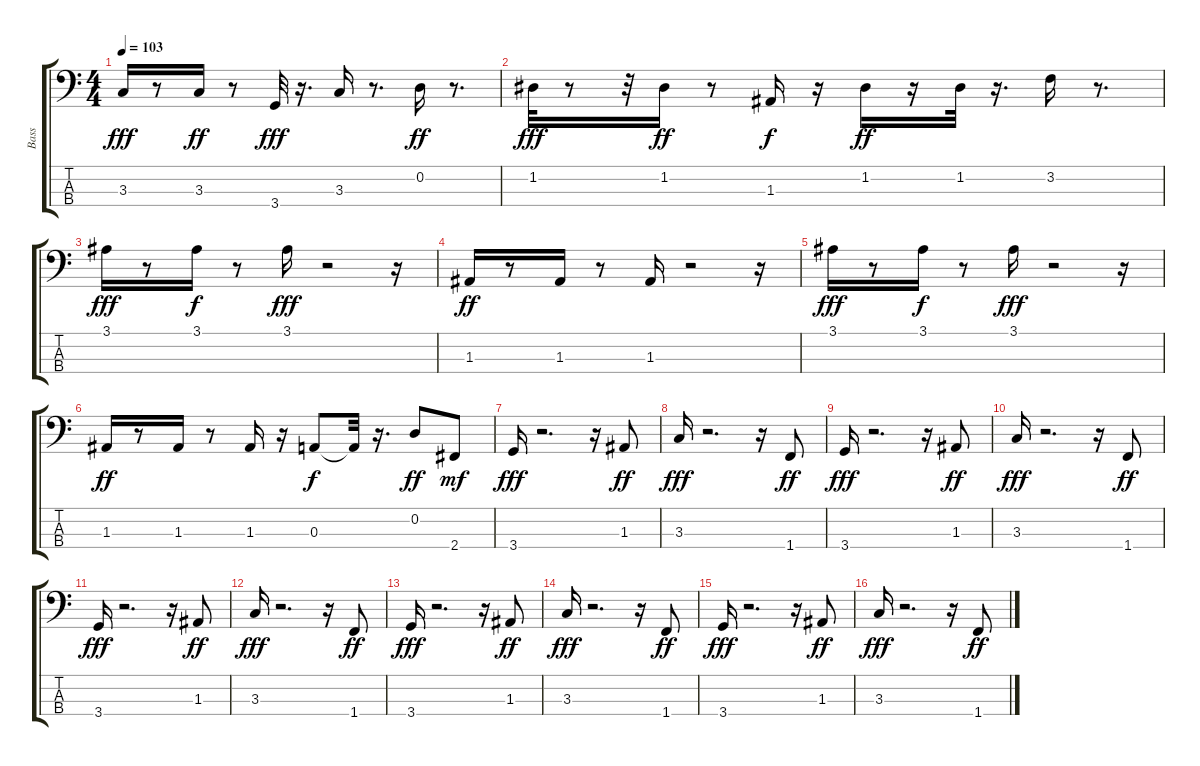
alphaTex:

\track ("Bass" "Bass") {instrument electricbassfinger}
\staff {score tabs}
\tuning (G2 D2 A1 E1) {hide}
\ts (4 4)
\tempo 103
\clef f4
\ks c
3.3.16{dy fff} r.8 3.3.16{dy ff} r.8 3.4.32{dy fff} r.16{d} 3.3.16 r.8{d} 0.2.16{dy ff} r.8{d} |
1.2.32{dy fff} r.8 r.32 1.2.16{dy ff} r.8 1.3.16{dy f} r.16 1.2.16{dy ff} r.16 1.2.32 r.16{d} 3.2.16 r.8{d} |
3.1.16{dy fff} r.8 3.1.16{dy f} r.8 3.1.16{dy fff} r.2 r.16 |
1.3.16{dy ff} r.8 1.3.16 r.8 1.3.16 r.2 r.16 |
3.1.16{dy fff} r.8 3.1.16{dy f} r.8 3.1.16{dy fff} r.2 r.16 |
1.3.16{dy ff} r.8 1.3.16 r.8 1.3.16 r.16 0.3.8{dy f} 0.3{t}.32 r.16{d} 0.2.8{dy ff} 2.4.8{dy mf} |
3.4.16{dy fff} r.2{d} r.16 1.3.8{dy ff} |
3.3.16{dy fff} r.2{d} r.16 1.4.8{dy ff} |
3.4.16{dy fff} r.2{d} r.16 1.3.8{dy ff} |
3.3.16{dy fff} r.2{d} r.16 1.4.8{dy ff} |
3.4.16{dy fff} r.2{d} r.16 1.3.8{dy ff} |
3.3.16{dy fff} r.2{d} r.16 1.4.8{dy ff} |
3.4.16{dy fff} r.2{d} r.16 1.3.8{dy ff} |
3.3.16{dy fff} r.2{d} r.16 1.4.8{dy ff} |
3.4.16{dy fff} r.2{d} r.16 1.3.8{dy ff} |
3.3.16{dy fff} r.2{d} r.16 1.4.8{dy ff}
